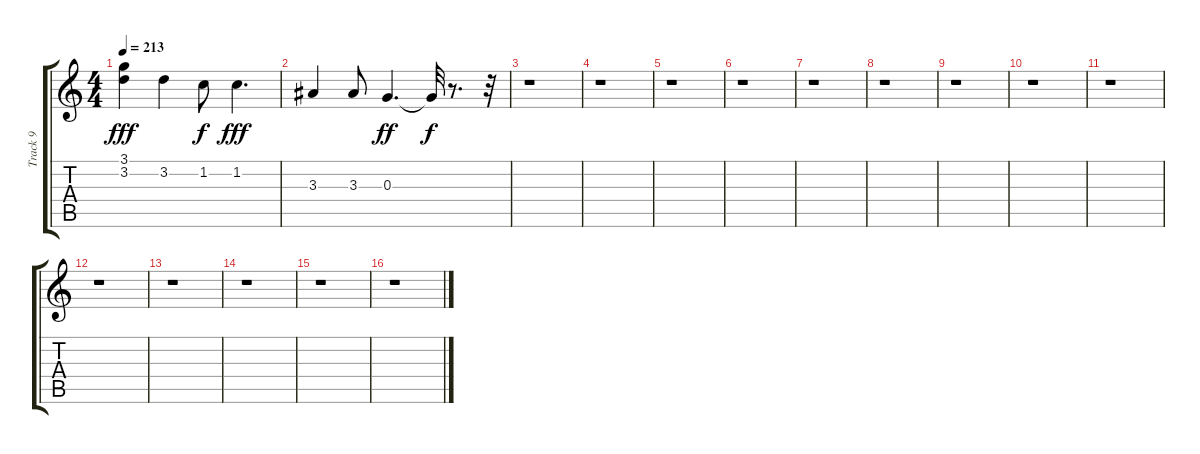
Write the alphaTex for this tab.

\track ("Track 9" "Track 9") {instrument overdrivenguitar}
\staff {score tabs}
\tuning (E4 B3 G3 D3 A2 E2) {hide}
\ts (4 4)
\tempo 213
\clef g2
\ks c
(3.1 3.2).4{dy fff} 3.2.4 1.2.8{dy f} 1.2.4{d dy fff} |
3.3.4 3.3.8 0.3.4{d dy ff} 0.3{t}.32{dy f} r.8{d} r.32 |
r.1 |
r.1 |
r.1 |
r.1 |
r.1 |
r.1 |
r.1 |
r.1 |
r.1 |
r.1 |
r.1 |
r.1 |
r.1 |
r.1
